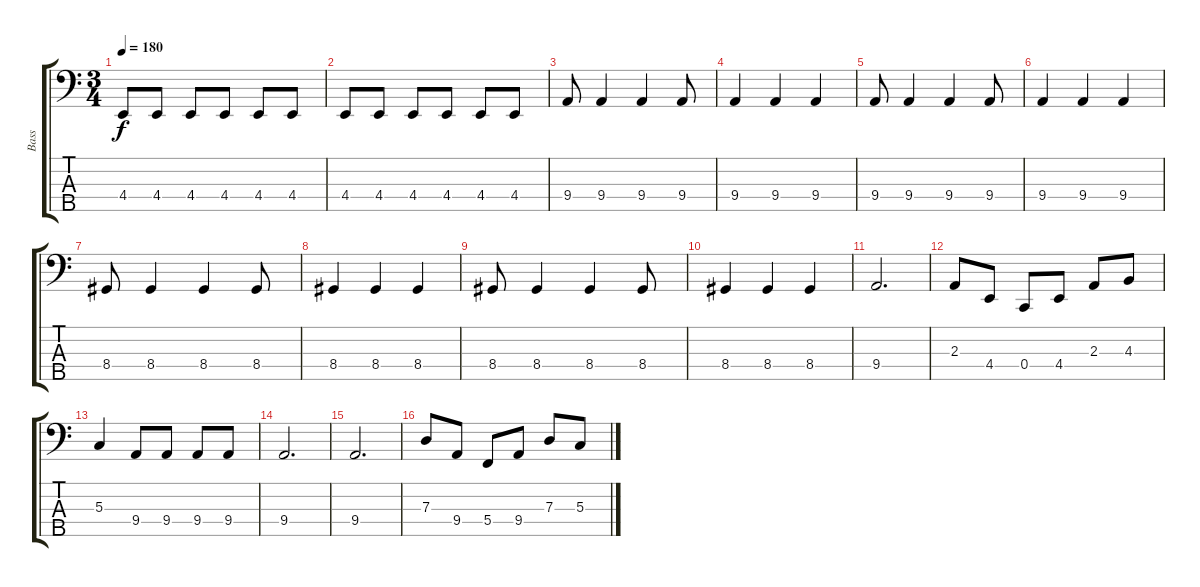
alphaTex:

\track ("Bass" "Bass") {instrument electricbassfinger}
\staff {score tabs}
\tuning (F2 C2 G1 C1 Ab0) {hide}
\ts (3 4)
\tempo 180
\clef f4
\ks c
4.4.8{dy f} 4.4.8 4.4.8 4.4.8 4.4.8 4.4.8 |
4.4.8 4.4.8 4.4.8 4.4.8 4.4.8 4.4.8 |
9.4.8 9.4.4 9.4.4 9.4.8 |
9.4.4 9.4.4 9.4.4 |
9.4.8 9.4.4 9.4.4 9.4.8 |
9.4.4 9.4.4 9.4.4 |
8.4.8 8.4.4 8.4.4 8.4.8 |
8.4.4 8.4.4 8.4.4 |
8.4.8 8.4.4 8.4.4 8.4.8 |
8.4.4 8.4.4 8.4.4 |
9.4.2{d} |
2.3.8 4.4.8 0.4.8 4.4.8 2.3.8 4.3.8 |
5.3.4 9.4.8 9.4.8 9.4.8 9.4.8 |
9.4.2{d} |
9.4.2{d} |
7.3.8 9.4.8 5.4.8 9.4.8 7.3.8 5.3.8
